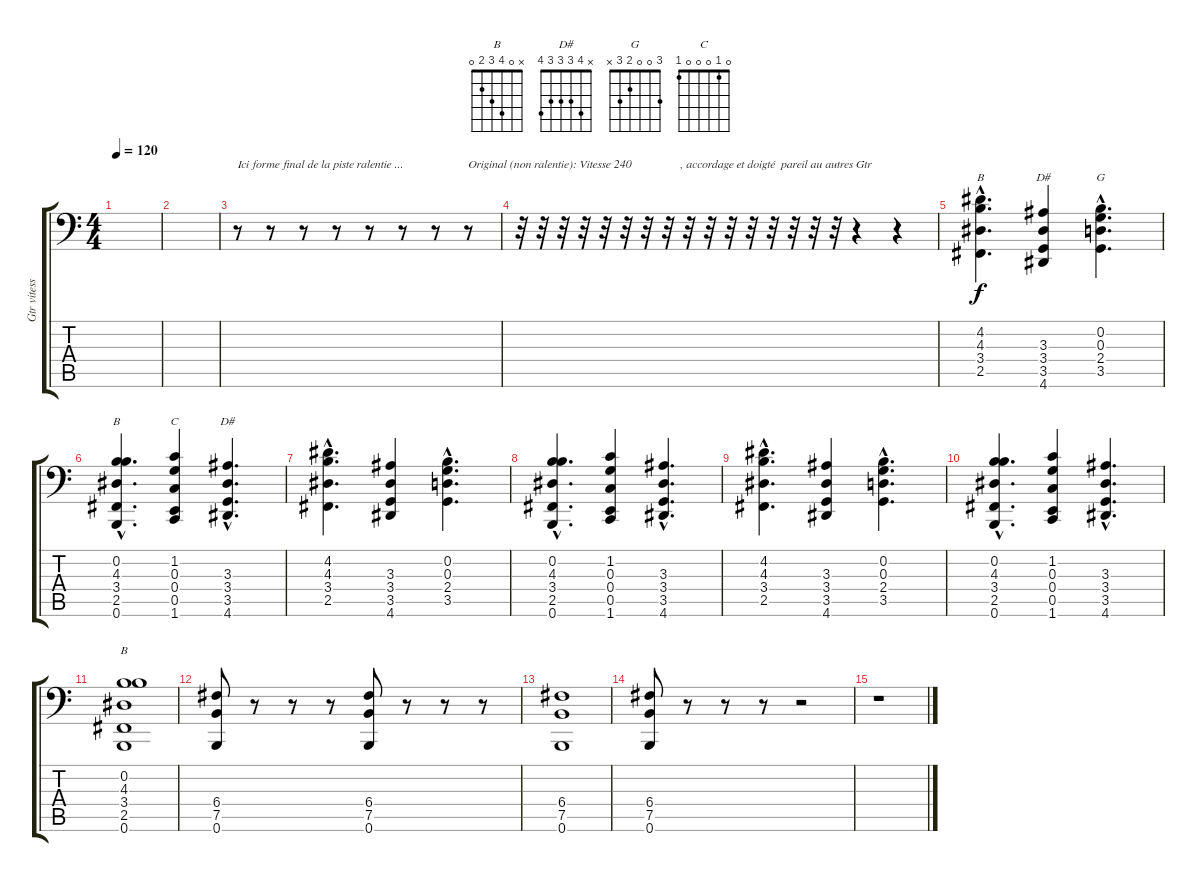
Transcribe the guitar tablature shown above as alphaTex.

\track ("Gtr vitesse ralentie (final)" "Gtr vitess") {instrument distortionguitar}
\staff {score tabs}
\tuning (E3 B2 G2 C2 E1 B0) {hide}
\chord ("B" 2 4 4 3 2 x)
\chord ("D#" 3 4 3 3 3 4)
\chord ("G" 3 0 0 2 3 x)
\chord ("B" 2 0 4 3 2 0)
\chord ("C" 0 1 0 0 0 1)
\chord ("D#" x 4 3 3 3 4)
\chord ("B" x 0 4 3 2 0)
\ts (4 4)
\tempo 120
\clef f4
\ks c
|
|
r.8{txt "Ici forme final de la piste ralentie ... "} r.8 r.8 r.8 r.8 r.8 r.8 r.8{txt "Original (non ralentie): Vitesse 240"} |
r.32 r.32 r.32 r.32 r.32 r.32 r.32 r.32{txt "    , accordage et doigté  pareil au autres Gtr"} r.32 r.32 r.32 r.32 r.32 r.32 r.32 r.32 r.4 r.4 |
(4.2{hac} 4.3{hac} 3.4{hac} 2.5{hac}).4{d ch "B"} (3.3 3.4 3.5 4.6).4{ch "D#"} (0.2{hac} 0.3{hac} 2.4{hac} 3.5{hac}).4{d ch "G"} |
(0.2{hac} 4.3{hac} 3.4{hac} 2.5{hac} 0.6{hac}).4{d ch "B"} (1.2 0.3 0.4 0.5 1.6).4{ch "C"} (3.3{hac} 3.4{hac} 3.5{hac} 4.6{hac}).4{d ch "D#"} |
(4.2{hac} 4.3{hac} 3.4{hac} 2.5{hac}).4{d} (3.3 3.4 3.5 4.6).4 (0.2{hac} 0.3{hac} 2.4{hac} 3.5{hac}).4{d} |
(0.2{hac} 4.3{hac} 3.4{hac} 2.5{hac} 0.6{hac}).4{d} (1.2 0.3 0.4 0.5 1.6).4 (3.3{hac} 3.4{hac} 3.5{hac} 4.6{hac}).4{d} |
(4.2{hac} 4.3{hac} 3.4{hac} 2.5{hac}).4{d} (3.3 3.4 3.5 4.6).4 (0.2{hac} 0.3{hac} 2.4{hac} 3.5{hac}).4{d} |
(0.2{hac} 4.3{hac} 3.4{hac} 2.5{hac} 0.6{hac}).4{d} (1.2 0.3 0.4 0.5 1.6).4 (3.3{hac} 3.4{hac} 3.5{hac} 4.6{hac}).4{d} |
(0.2 4.3 3.4 2.5 0.6).1{ch "B"} |
(6.4 7.5 0.6).8 r.8 r.8 r.8 (6.4 7.5 0.6).8 r.8 r.8 r.8 |
(6.4 7.5 0.6).1 |
(6.4 7.5 0.6).8 r.8 r.8 r.8 r.2 |
r.1
